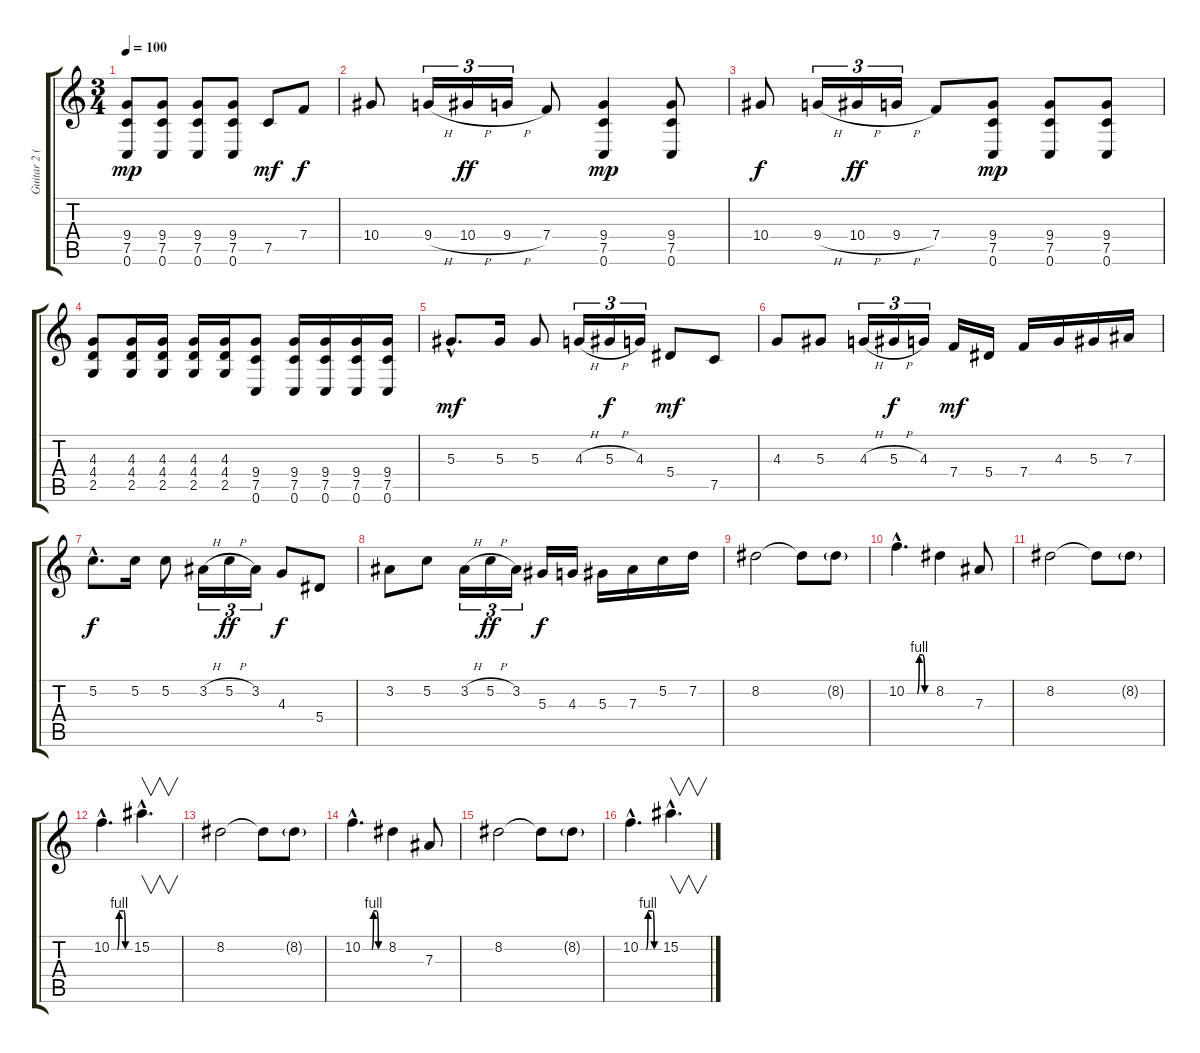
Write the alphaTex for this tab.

\track ("Guitar 2 (Lead)" "Guitar 2 (") {instrument distortionguitar}
\staff {score tabs}
\tuning (C4 G3 Eb3 Bb2 F2 C2) {hide}
\ts (3 4)
\tempo 100
\clef g2
\ks c
(9.4 7.5 0.6).8{dy mp} (9.4 7.5 0.6).8 (9.4 7.5 0.6).8 (9.4 7.5 0.6).8 7.5.8{dy mf} 7.4.8{dy f} |
10.4.8 9.4{h}.16{tu (3 2)} 10.4{h}.16{tu (3 2) dy ff} 9.4{h}.16{tu (3 2)} 7.4.8 (9.4 7.5 0.6).4{dy mp} (9.4 7.5 0.6).8 |
10.4.8{dy f} 9.4{h}.16{tu (3 2)} 10.4{h}.16{tu (3 2) dy ff} 9.4{h}.16{tu (3 2)} 7.4.8 (9.4 7.5 0.6).8{dy mp} (9.4 7.5 0.6).8 (9.4 7.5 0.6).8 |
(4.3 4.4 2.5).8 (4.3 4.4 2.5).16 (4.3 4.4 2.5).16 (4.3 4.4 2.5).16 (4.3 4.4 2.5).16 (9.4 7.5 0.6).8 (9.4 7.5 0.6).16 (9.4 7.5 0.6).16 (9.4 7.5 0.6).16 (9.4 7.5 0.6).16 |
5.3{hac}.8{d dy mf} 5.3.16 5.3.8 4.3{h}.16{tu (3 2)} 5.3{h}.16{tu (3 2) dy f} 4.3.16{tu (3 2)} 5.4.8{dy mf} 7.5.8 |
4.3.8 5.3.8 4.3{h}.16{tu (3 2)} 5.3{h}.16{tu (3 2) dy f} 4.3.16{tu (3 2)} 7.4.16{dy mf} 5.4.16 7.4.16 4.3.16 5.3.16 7.3.16 |
5.2{hac}.8{d dy f} 5.2.16 5.2.8 3.2{h}.16{tu (3 2)} 5.2{h}.16{tu (3 2) dy ff} 3.2.16{tu (3 2)} 4.3.8{dy f} 5.4.8 |
3.2.8 5.2.8 3.2{h}.16{tu (3 2)} 5.2{h}.16{tu (3 2) dy ff} 3.2.16{tu (3 2)} 5.3.16{dy f} 4.3.16 5.3.16 7.3.16 5.2.16 7.2.16 |
8.2.2 8.2{t}.8 8.2{g}.8 |
10.2{be (custom 0 0 25 0 30 4 38 4 43 0 60 0) hac}.4{d} 8.2.4 7.3.8 |
8.2.2 8.2{t}.8 8.2{g}.8 |
10.2{be (custom 0 0 19 0 25 4 40 4 45 0 60 0) hac}.4{d} 15.2{hac}.4{v d} |
8.2.2 8.2{t}.8 8.2{g}.8 |
10.2{be (custom 0 0 25 0 30 4 38 4 43 0 60 0) hac}.4{d} 8.2.4 7.3.8 |
8.2.2 8.2{t}.8 8.2{g}.8 |
10.2{be (custom 0 0 19 0 25 4 40 4 45 0 60 0) hac}.4{d} 15.2{hac}.4{v d}
